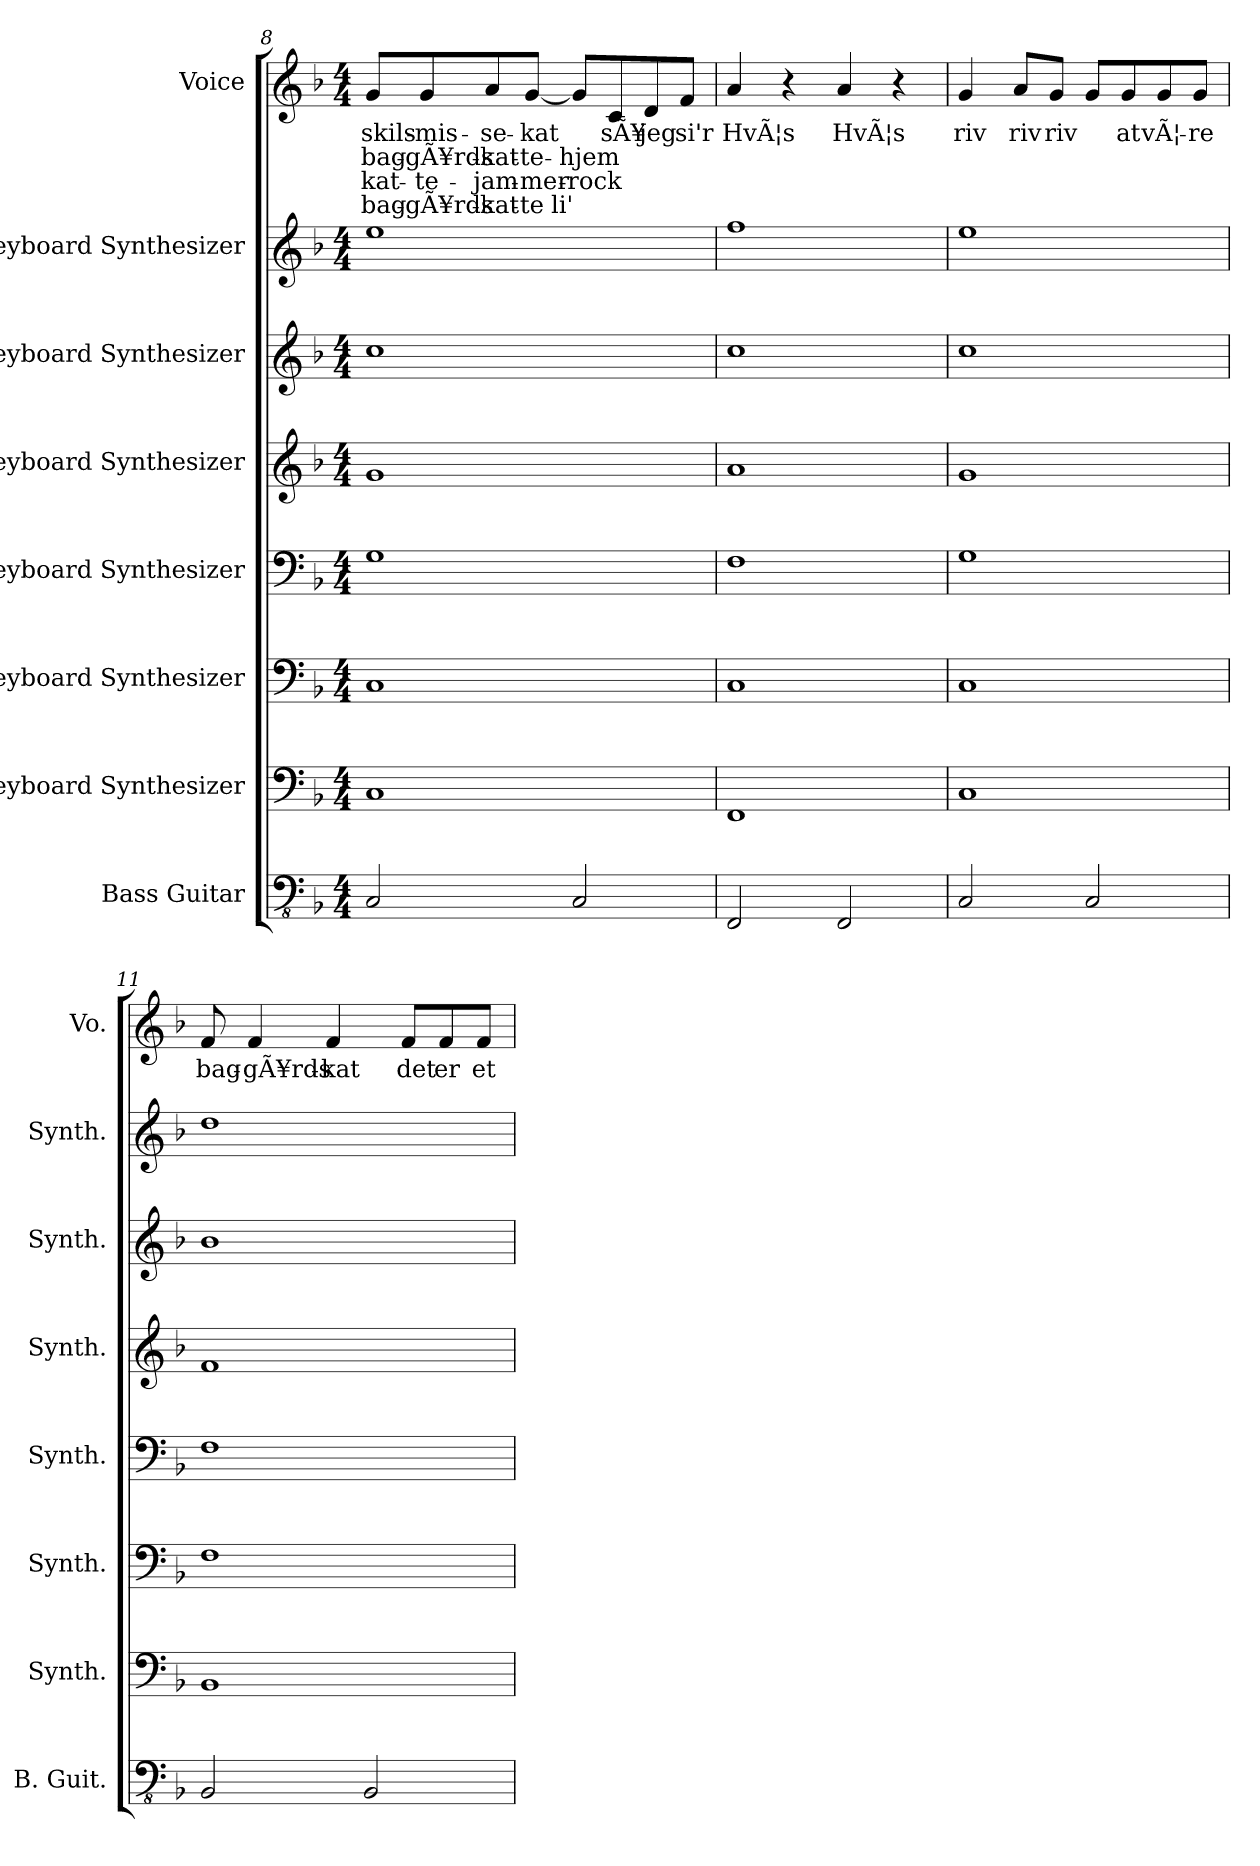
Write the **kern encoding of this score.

**kern	**kern	**kern	**kern	**kern	**kern	**kern	**kern	**text	**text	**text	**text
*part8	*part7	*part6	*part5	*part4	*part3	*part2	*part1	*part1	*part1	*part1	*part1
*staff8	*staff7	*staff6	*staff5	*staff4	*staff3	*staff2	*staff1	*staff1	*staff1	*staff1	*staff1
*I"Bass Guitar	*I"Keyboard Synthesizer	*I"Keyboard Synthesizer	*I"Keyboard Synthesizer	*I"Keyboard Synthesizer	*I"Keyboard Synthesizer	*I"Keyboard Synthesizer	*I"Voice	*	*	*	*
*I'B. Guit.	*I'Synth.	*I'Synth.	*I'Synth.	*I'Synth.	*I'Synth.	*I'Synth.	*I'Vo.	*	*	*	*
*clefFv4	*clefF4	*clefF4	*clefF4	*clefG2	*clefG2	*clefG2	*clefG2	*	*	*	*
*k[b-]	*k[b-]	*k[b-]	*k[b-]	*k[b-]	*k[b-]	*k[b-]	*k[b-]	*	*	*	*
*M4/4	*M4/4	*M4/4	*M4/4	*M4/4	*M4/4	*M4/4	*M4/4	*	*	*	*
=8	=8	=8	=8	=8	=8	=8	=8	=8	=8	=8	=8
!	!	!	!	!	!	!	!	!LO:LY:b	!LO:LY:b	!LO:LY:b	!LO:LY:b
2CC/	1C	1C	1G	1g	1cc	1ee	8g/L	skils-	bag-	kat-	bag-
!	!	!	!	!	!	!	!	!LO:LY:b	!LO:LY:b	!LO:LY:b	!LO:LY:b
.	.	.	.	.	.	.	8g/	-mis-	-gÃ¥rds-	-te-	-gÃ¥rds-
!	!	!	!	!	!	!	!	!LO:LY:b	!LO:LY:b	!LO:LY:b	!LO:LY:b
.	.	.	.	.	.	.	8a/	-se-	-kat-	-jam-	-kat-
!	!	!	!	!	!	!	!	!LO:LY:b	!LO:LY:b	!LO:LY:b	!LO:LY:b
.	.	.	.	.	.	.	[8g/J	-kat	-te-	-mer-	-te
!	!	!	!	!	!	!	!	!	!LO:LY:b	!LO:LY:b	!LO:LY:b
2CC/	.	.	.	.	.	.	8g/L]	.	-hjem	-rock	li'
!	!	!	!	!	!	!	!	!LO:LY:b	!	!	!
.	.	.	.	.	.	.	8c/	sÃ¥	.	.	.
!	!	!	!	!	!	!	!	!LO:LY:b	!	!	!
.	.	.	.	.	.	.	8d/	jeg	.	.	.
!	!	!	!	!	!	!	!	!LO:LY:b	!	!	!
.	.	.	.	.	.	.	8f/J	si'r	.	.	.
=9	=9	=9	=9	=9	=9	=9	=9	=9	=9	=9	=9
!	!	!	!	!	!	!	!	!LO:LY:b	!	!	!
2FFF/	1FF	1C	1F	1a	1cc	1ff	4a/	HvÃ¦s	.	.	.
.	.	.	.	.	.	.	4r	.	.	.	.
!	!	!	!	!	!	!	!	!LO:LY:b	!	!	!
2FFF/	.	.	.	.	.	.	4a/	HvÃ¦s	.	.	.
.	.	.	.	.	.	.	4r	.	.	.	.
!!LO:PB:g=z
=10	=10	=10	=10	=10	=10	=10	=10	=10	=10	=10	=10
!	!	!	!	!	!	!	!	!LO:LY:b	!	!	!
2CC/	1C	1C	1G	1g	1cc	1ee	4g/	riv	.	.	.
!	!	!	!	!	!	!	!	!LO:LY:b	!	!	!
.	.	.	.	.	.	.	8a/L	riv	.	.	.
!	!	!	!	!	!	!	!	!LO:LY:b	!	!	!
.	.	.	.	.	.	.	8g/J	riv	.	.	.
2CC/	.	.	.	.	.	.	8g/L	.	.	.	.
!	!	!	!	!	!	!	!	!LO:LY:b	!	!	!
.	.	.	.	.	.	.	8g/	at	.	.	.
!	!	!	!	!	!	!	!	!LO:LY:b	!	!	!
.	.	.	.	.	.	.	8g/	vÃ¦-	.	.	.
!	!	!	!	!	!	!	!	!LO:LY:b	!	!	!
.	.	.	.	.	.	.	8g/J	-re	.	.	.
=11	=11	=11	=11	=11	=11	=11	=11	=11	=11	=11	=11
!	!	!	!	!	!	!	!	!LO:LY:b	!	!	!
2BBB-/	1BB-	1F	1F	1f	1b-	1dd	8f/	bag-	.	.	.
!	!	!	!	!	!	!	!	!LO:LY:b	!	!	!
.	.	.	.	.	.	.	4f/	-gÃ¥rds-	.	.	.
!	!	!	!	!	!	!	!	!LO:LY:b	!	!	!
.	.	.	.	.	.	.	4f/	-kat	.	.	.
2BBB-/	.	.	.	.	.	.	.	.	.	.	.
!	!	!	!	!	!	!	!	!LO:LY:b	!	!	!
.	.	.	.	.	.	.	8f/L	det	.	.	.
!	!	!	!	!	!	!	!	!LO:LY:b	!	!	!
.	.	.	.	.	.	.	8f/	er	.	.	.
!	!	!	!	!	!	!	!	!LO:LY:b	!	!	!
.	.	.	.	.	.	.	8f/J	et	.	.	.
=	=	=	=	=	=	=	=	=	=	=	=
*-	*-	*-	*-	*-	*-	*-	*-	*-	*-	*-	*-
